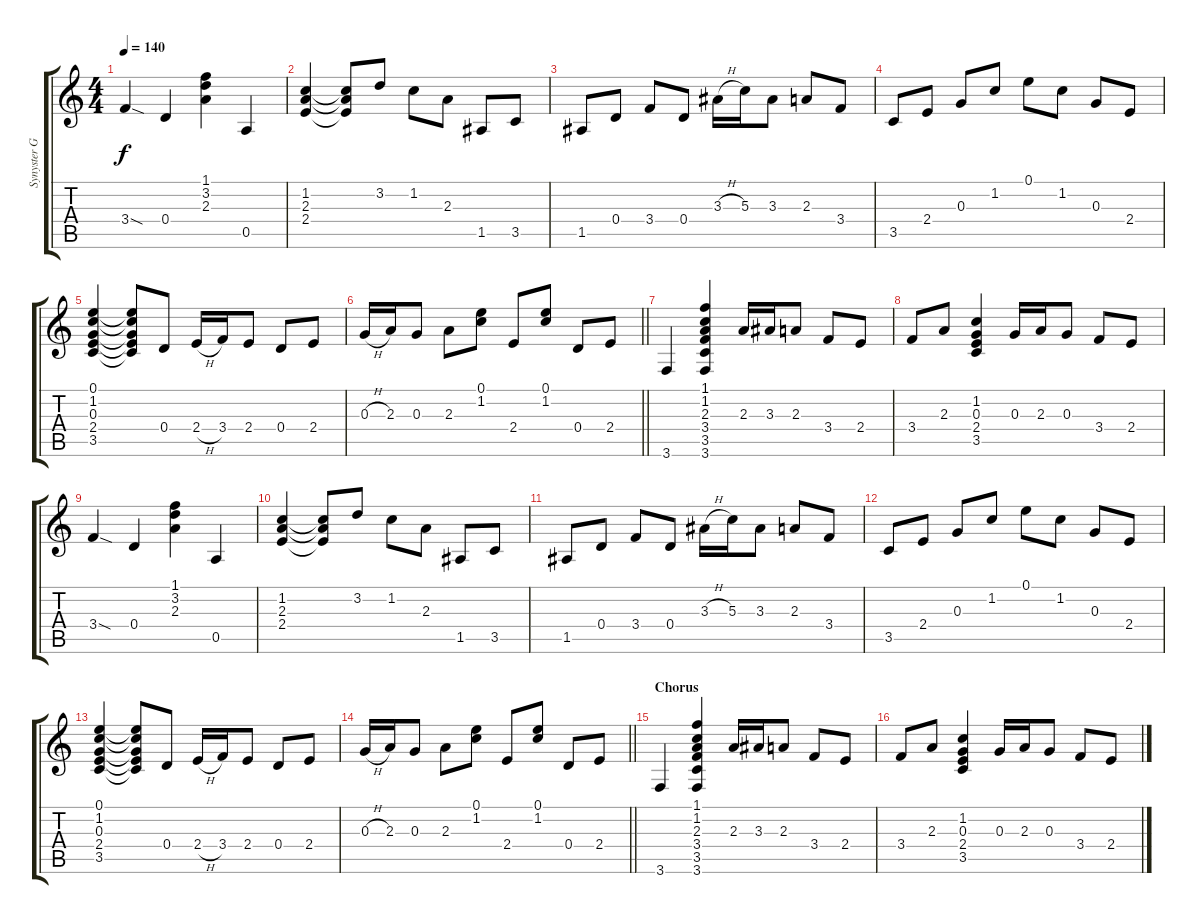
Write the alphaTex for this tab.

\track ("Synyster Gates (acoustic lead)" "Synyster G") {instrument electricguitarclean}
\staff {score tabs}
\tuning (E4 B3 G3 D3 A2 D2) {hide}
\ts (4 4)
\tempo 140
\clef g2
\ks c
3.4{sod}.4{dy f} 0.4.4 (1.1 3.2 2.3).4 0.5.4 |
(1.2 2.3 2.4).4 (1.2{t} 2.3{t} 2.4{t}).8 3.2.8 1.2.8 2.3.8 1.5.8 3.5.8 |
1.5.8 0.4.8 3.4.8 0.4.8 3.3{h}.16 5.3.16 3.3.8 2.3.8 3.4.8 |
3.5.8 2.4.8 0.3.8 1.2.8 0.1.8 1.2.8 0.3.8 2.4.8 |
(0.1 1.2 0.3 2.4 3.5).4 (0.1{t} 1.2{t} 0.3{t} 2.4{t} 3.5{t}).8 0.4.8 2.4{h}.16 3.4.16 2.4.8 0.4.8 2.4.8 |
\barLineRight lightlight
0.3{h}.16 2.3.16 0.3.8 2.3.8 (0.1 1.2).8 2.4.8 (0.1 1.2).8 0.4.8 2.4.8 |
3.6.4 (1.1 1.2 2.3 3.4 3.5 3.6).4 2.3.16 3.3.16 2.3.8 3.4.8 2.4.8 |
3.4.8 2.3.8 (1.2 0.3 2.4 3.5).4 0.3.16 2.3.16 0.3.8 3.4.8 2.4.8 |
3.4{sod}.4 0.4.4 (1.1 3.2 2.3).4 0.5.4 |
(1.2 2.3 2.4).4 (1.2{t} 2.3{t} 2.4{t}).8 3.2.8 1.2.8 2.3.8 1.5.8 3.5.8 |
1.5.8 0.4.8 3.4.8 0.4.8 3.3{h}.16 5.3.16 3.3.8 2.3.8 3.4.8 |
3.5.8 2.4.8 0.3.8 1.2.8 0.1.8 1.2.8 0.3.8 2.4.8 |
(0.1 1.2 0.3 2.4 3.5).4 (0.1{t} 1.2{t} 0.3{t} 2.4{t} 3.5{t}).8 0.4.8 2.4{h}.16 3.4.16 2.4.8 0.4.8 2.4.8 |
\barLineRight lightlight
0.3{h}.16 2.3.16 0.3.8 2.3.8 (0.1 1.2).8 2.4.8 (0.1 1.2).8 0.4.8 2.4.8 |
\section ("" "Chorus")
3.6.4 (1.1 1.2 2.3 3.4 3.5 3.6).4 2.3.16 3.3.16 2.3.8 3.4.8 2.4.8 |
3.4.8 2.3.8 (1.2 0.3 2.4 3.5).4 0.3.16 2.3.16 0.3.8 3.4.8 2.4.8
